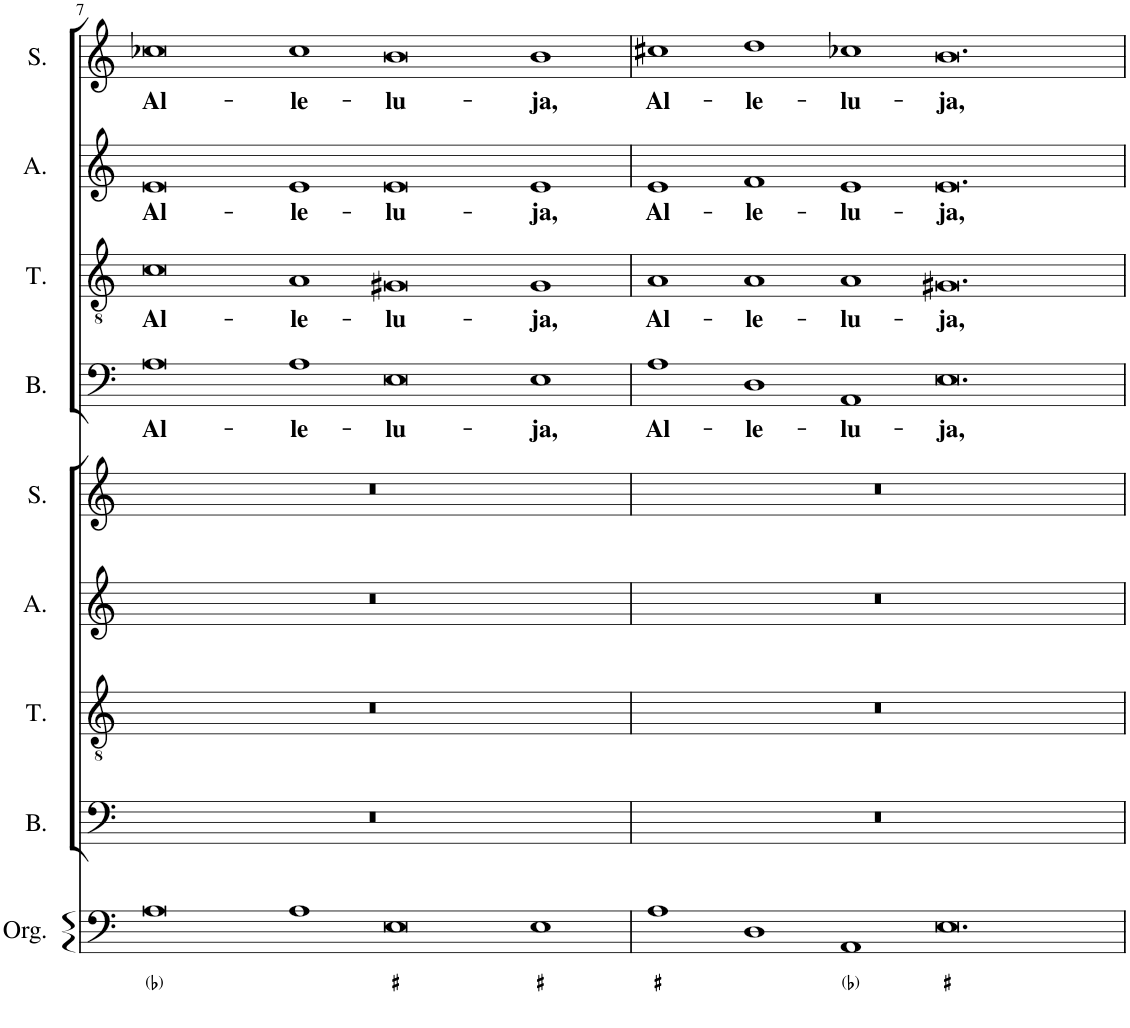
**kern	**kern	**kern	**kern	**kern	**kern	**text	**kern	**text	**kern	**text	**kern	**text
*part9	*part8	*part7	*part6	*part5	*part4	*part4	*part3	*part3	*part2	*part2	*part1	*part1
*staff9	*staff8	*staff7	*staff6	*staff5	*staff4	*staff4	*staff3	*staff3	*staff2	*staff2	*staff1	*staff1
*I"Orgue	*I"Bass	*I"Ténor	*I"Alto	*I"Soprano	*I"Bass	*	*I"Ténor	*	*I"Alto	*	*I"Soprano	*
*I'Org.	*I'B.	*I'T.	*I'A.	*I'S.	*I'B.	*	*I'T.	*	*I'A.	*	*I'S.	*
!!LO:PB:g=z
*clefF4	*clefF4	*clefGv2	*clefG2	*clefG2	*clefF4	*	*clefGv2	*	*clefG2	*	*clefG2	*
*k[]	*k[]	*k[]	*k[]	*k[]	*k[]	*	*k[]	*	*k[]	*	*k[]	*
*M6/1	*M6/1	*M6/1	*M6/1	*M6/1	*M6/1	*	*M6/1	*	*M6/1	*	*M6/1	*
=7	=7	=7	=7	=7	=7	=7	=7	=7	=7	=7	=7	=7
!	!	!	!	!	!	!LO:LY:b	!	!LO:LY:b	!	!LO:LY:b	!	!LO:LY:b
0A	00.r	00.r	00.r	00.r	0A	Al-	0c	Al-	0e	Al-	0cc-X	Al-
!	!	!	!	!	!	!LO:LY:b	!	!LO:LY:b	!	!LO:LY:b	!	!LO:LY:b
1A	.	.	.	.	1A	-le-	1A	-le-	1e	-le-	1cc-	-le-
!	!	!	!	!	!	!LO:LY:b	!	!LO:LY:b	!	!LO:LY:b	!	!LO:LY:b
0E	.	.	.	.	0E	-lu-	0G#X	-lu-	0e	-lu-	0b	-lu-
!	!	!	!	!	!	!LO:LY:b	!	!LO:LY:b	!	!LO:LY:b	!	!LO:LY:b
1E	.	.	.	.	1E	-ja,	1G#	-ja,	1e	-ja,	1b	-ja,
=8	=8	=8	=8	=8	=8	=8	=8	=8	=8	=8	=8	=8
!	!	!	!	!	!	!LO:LY:b	!	!LO:LY:b	!	!LO:LY:b	!	!LO:LY:b
1A	00.r	00.r	00.r	00.r	1A	Al-	1A	Al-	1e	Al-	1cc#X	Al-
!	!	!	!	!	!	!LO:LY:b	!	!LO:LY:b	!	!LO:LY:b	!	!LO:LY:b
1D	.	.	.	.	1D	-le-	1A	-le-	1f	-le-	1dd	-le-
!	!	!	!	!	!	!LO:LY:b	!	!LO:LY:b	!	!LO:LY:b	!	!LO:LY:b
1AA	.	.	.	.	1AA	-lu-	1A	-lu-	1e	-lu-	1cc-X	-lu-
!	!	!	!	!	!	!LO:LY:b	!	!LO:LY:b	!	!LO:LY:b	!	!LO:LY:b
0.E	.	.	.	.	0.E	-ja,	0.G#X	-ja,	0.e	-ja,	0.b	-ja,
=	=	=	=	=	=	=	=	=	=	=	=	=
*-	*-	*-	*-	*-	*-	*-	*-	*-	*-	*-	*-	*-
